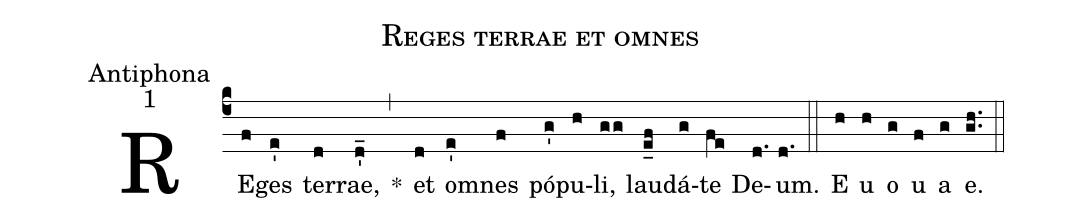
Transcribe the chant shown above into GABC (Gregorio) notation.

name:Reges terrae et omnes;
office-part:Antiphona;
mode:1;
%%
(c4) RE(f)ges(e') ter(d)rae,(d'_) *(,) et(d) o(e')mnes(f) pó(g')pu(h)li,(gg) lau(e_f)dá(g)te(fe) De(d.)um.(d.) (::) E(h) u(h) o(g) u(f) a(g) e.(g.h.) (::)
